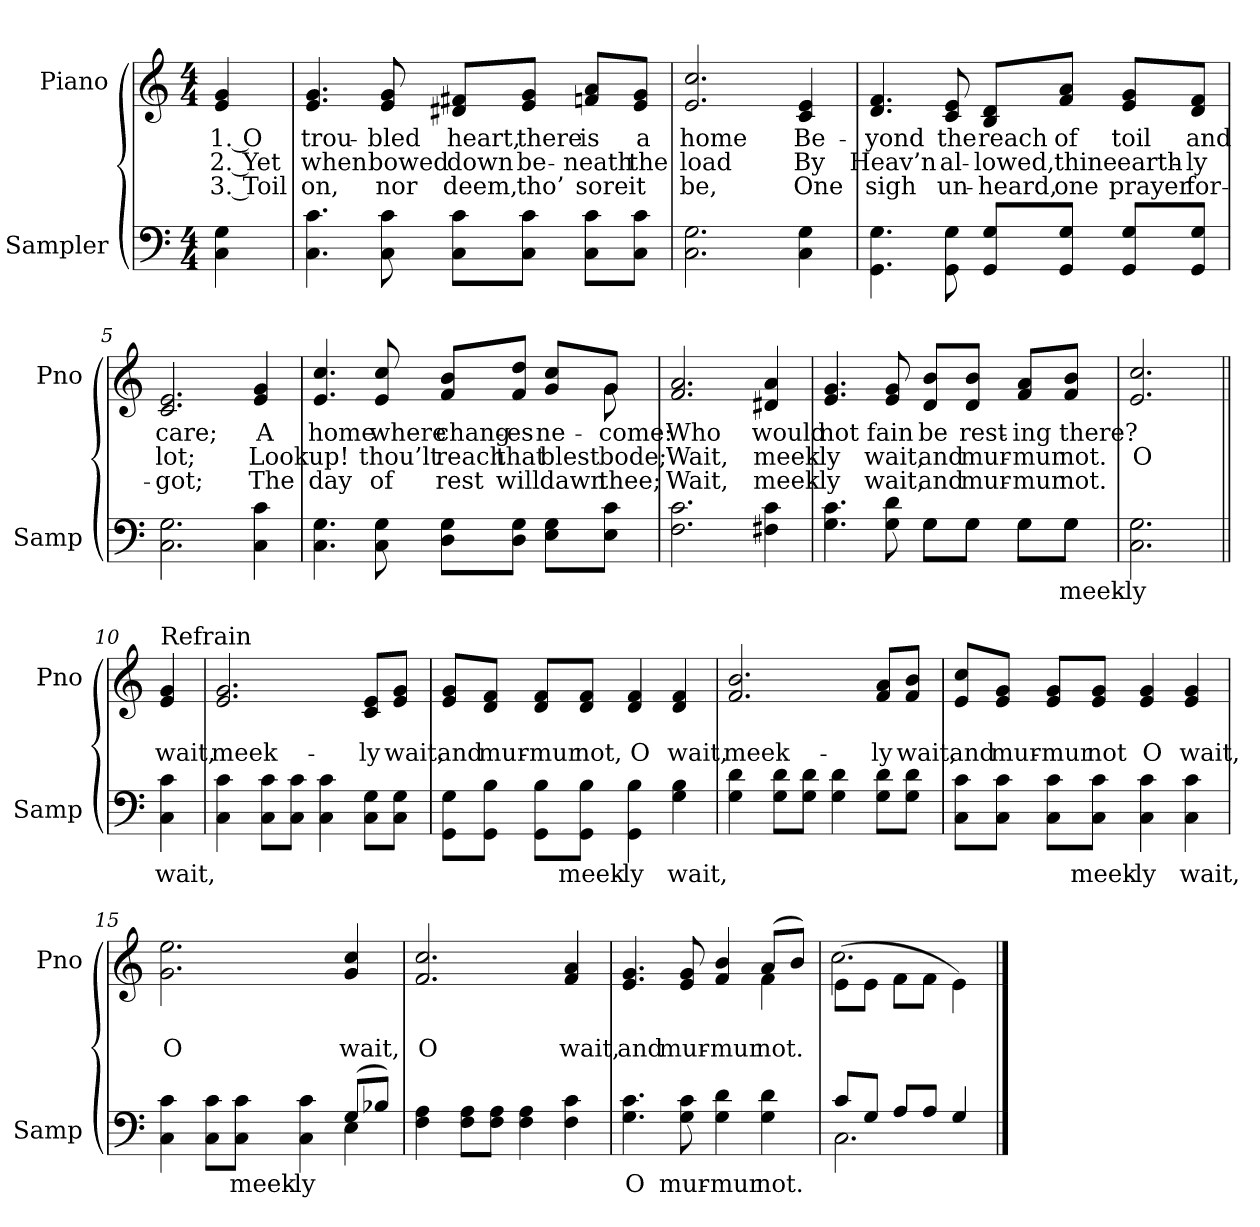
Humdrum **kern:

**kern	**text	**kern	**text	**text	**text
*part2	*part2	*part1	*part1	*part1	*part1
*staff2	*staff2	*staff1	*staff1	*staff1	*staff1
*I"Sampler	*	*I"Piano	*	*	*
*I'Samp	*	*I'Pno	*	*	*
*clefF4	*	*clefG2	*	*	*
*M4/4	*	*M4/4	*	*	*
=1	=1	=1	=1	=1	=1
4C 4G	.	4e 4g	1. O	2. Yet	3. Toil
=2	=2	=2	=2	=2	=2
4.C 4.c	.	4.e 4.g	trou-	when	on,
8C 8c	.	8e 8g	-bled	bowed	nor
8C\ 8c\L	.	8d#X/ 8f#X/L	heart,	down	deem,
8C\ 8c\J	.	8e/ 8g/J	there	be-	tho’
8C\ 8c\L	.	8fn/ 8a/L	is	-neath	sore
8C\ 8c\J	.	8e/ 8g/J	a	the	it
=3	=3	=3	=3	=3	=3
2.C 2.G	.	2.e 2.cc	home	load	be,
4C 4G	.	4c 4e	Be-	By	One
=4	=4	=4	=4	=4	=4
4.GG\ 4.G\	.	4.d 4.f	-yond	Heav’n	sigh
8GG\ 8G\	.	8c 8e	the	al-	un-
8GG/ 8G/L	.	8B/ 8d/L	reach	-lowed,	-heard,
8GG/ 8G/J	.	8f/ 8a/J	of	thine	one
8GG/ 8G/L	.	8e/ 8g/L	toil	earth-	prayer
8GG/ 8G/J	.	8d/ 8f/J	and	-ly	for-
=5	=5	=5	=5	=5	=5
2.C 2.G	.	2.c 2.e	care;	lot;	-got;
4C 4c	.	4e 4g	A	Look	The
=6	=6	=6	=6	=6	=6
*	*	*^	*	*	*
4.C 4.G	.	4.e 4.cc	2..ryy	home	up!	day
8C 8G	.	8e 8cc	.	where	thou’lt	of
8D\ 8G\L	.	8f/ 8b/L	.	chang-	reach	rest
8D\ 8G\J	.	8f/ 8dd/J	.	-es	that	will
8E\ 8G\L	.	8g/ 8cc/L	.	ne-	blest	dawn
8E\ 8c\J	.	8g/J	8g	come:	-bode;	thee;
*	*	*v	*v	*	*	*
=7	=7	=7	=7	=7	=7
2.F 2.c	.	2.f 2.a	Who	Wait,	Wait,
4F#X 4c	.	4d#X 4a	would	meek-	meek-
=8	=8	=8	=8	=8	=8
*^	*	*	*	*	*
4.G 4.c	2ryy	.	4.e 4.g	not	-ly	-ly
8G 8d	.	.	8e 8g	fain	wait,	wait,
8G\L	8G\L	.	8d/ 8b/L	be	and	and
8G\J	8G\J	.	8d/ 8b/J	rest-	mur-	mur-
8G\L	8G\L	.	8f/ 8a/L	-ing	-mur	-mur
8G\J	8G\J	meek-	8f/ 8b/J	there?	not.	not.
*v	*v	*	*	*	*	*
=9	=9	=9	=9	=9	=9
2.C 2.G	-ly	2.e 2.cc	.	O	.
=10||	=10||	=10||	=10||	=10||	=10||
!	!	!LO:TX:t=Refrain	!	!	!
4C 4c	wait,	4e 4g	.	wait,	.
=11	=11	=11	=11	=11	=11
4C 4c	.	2.e 2.g	.	meek-	.
8C\ 8c\L	.	.	.	.	.
8C\ 8c\J	.	.	.	.	.
4C 4c	.	.	.	.	.
8C\ 8G\L	.	8c/ 8e/L	.	-ly	.
8C\ 8G\J	.	8e/ 8g/J	.	wait,	.
=12	=12	=12	=12	=12	=12
8GG\ 8G\L	.	8e/ 8g/L	.	and	.
8GG\ 8B\J	.	8d/ 8f/J	.	mur-	.
8GG\ 8B\L	.	8d/ 8f/L	.	-mur	.
8GG\ 8B\J	meek-	8d/ 8f/J	.	not,	.
4GG 4B	-ly	4d 4f	.	O	.
4G 4B	wait,	4d 4f	.	wait,	.
=13	=13	=13	=13	=13	=13
4G 4d	.	2.f 2.b	.	meek-	.
8G\ 8d\L	.	.	.	.	.
8G\ 8d\J	.	.	.	.	.
4G 4d	.	.	.	.	.
8G\ 8d\L	.	8f/ 8a/L	.	-ly	.
8G\ 8d\J	.	8f/ 8b/J	.	wait,	.
=14	=14	=14	=14	=14	=14
8C\ 8c\L	.	8e/ 8cc/L	.	and	.
8C\ 8c\J	.	8e/ 8g/J	.	mur-	.
8C\ 8c\L	.	8e/ 8g/L	.	-mur	.
8C\ 8c\J	meek-	8e/ 8g/J	.	not	.
4C 4c	-ly	4e 4g	.	O	.
4C 4c	wait,	4e 4g	.	wait,	.
=15	=15	=15	=15	=15	=15
*^	*	*	*	*	*
4C 4c	2.ryy	.	2.g 2.ee	.	O	.
8C\ 8c\L	.	.	.	.	.	.
8C\ 8c\J	.	meek-	.	.	.	.
4C 4c	.	-ly	.	.	.	.
(8G/L	4E	.	4g 4cc	.	wait,	.
8B-X/J)	.	.	.	.	.	.
*v	*v	*	*	*	*	*
=16	=16	=16	=16	=16	=16
4F 4A	.	2.f 2.cc	.	O	.
8F\ 8A\L	.	.	.	.	.
8F\ 8A\J	.	.	.	.	.
4F 4A	.	.	.	.	.
4F 4c	.	4f 4a	.	wait,	.
=17	=17	=17	=17	=17	=17
*	*	*^	*	*	*
4.G 4.c	O	4.e 4.g	2.ryy	.	and	.
8G 8c	mur-	8e 8g	.	.	mur-	.
4G 4d	-mur	4f 4b	.	.	-mur	.
4G 4d	not.	(8a/L	4f	.	not.	.
.	.	8b/J)	.	.	.	.
=18	=18	=18	=18	=18	=18	=18
*^	*	*	*	*	*	*
8c/L	2.C	.	(8e\L	2.cc	.	.	.
8G/J	.	.	8e\J	.	.	.	.
8A/L	.	.	8f\L	.	.	.	.
8A/J	.	.	8f\J	.	.	.	.
4G/	.	.	4e\)	.	.	.	.
*v	*v	*	*	*	*	*	*
*	*	*v	*v	*	*	*
==	==	==	==	==	==
*-	*-	*-	*-	*-	*-
